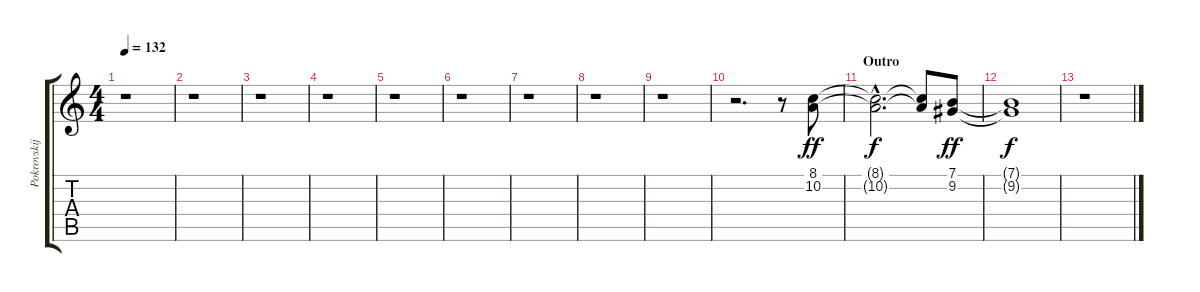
\track ("Pokrovskij" "Pokrovskij") {instrument churchorgan}
\staff {score tabs}
\tuning (E4 B3 G3 D3 A2 E2) {hide}
\ts (4 4)
\tempo 132
\clef g2
\ks c
r.1{dy f} |
r.1 |
r.1 |
r.1 |
r.1 |
r.1 |
r.1 |
r.1 |
r.1 |
r.2{d} r.8 (8.1 10.2).8{dy ff} |
\section ("" "Outro")
(8.1{hac t} 10.2{hac t}).2{d dy f} (8.1{t} 10.2{t}).8 (7.1 9.2).8{dy ff} |
(7.1{t} 9.2{t}).1{dy f} |
r.1
